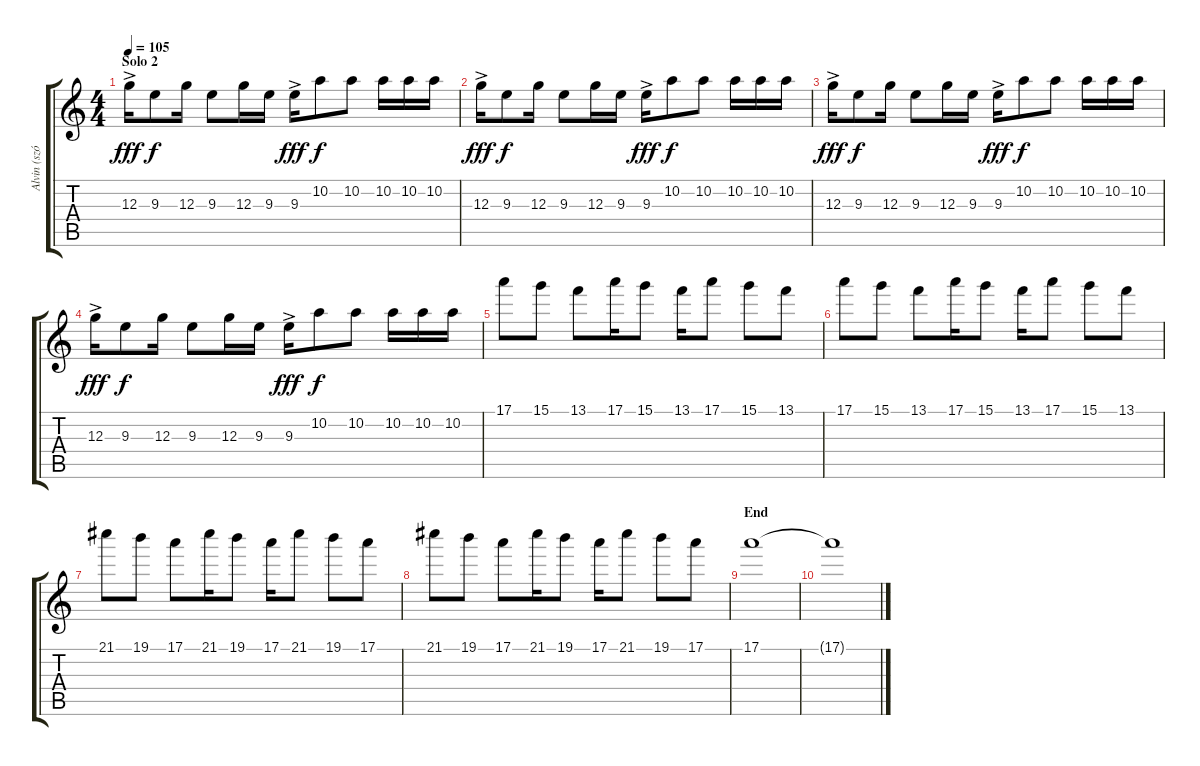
\track ("Alvin (szóló)" "Alvin (szó") {instrument distortionguitar}
\staff {score tabs}
\tuning (E4 B3 G3 D3 A2 E2) {hide}
\ts (4 4)
\section ("" "Solo 2")
\tempo 105
\clef g2
\ks c
12.3{ac}.16{dy fff} 9.3.8{dy f} 12.3.16 9.3.8 12.3.16 9.3.16 9.3{ac}.16{dy fff} 10.2.8{dy f} 10.2.8 10.2.16 10.2.16 10.2.16 |
12.3{ac}.16{dy fff} 9.3.8{dy f} 12.3.16 9.3.8 12.3.16 9.3.16 9.3{ac}.16{dy fff} 10.2.8{dy f} 10.2.8 10.2.16 10.2.16 10.2.16 |
12.3{ac}.16{dy fff} 9.3.8{dy f} 12.3.16 9.3.8 12.3.16 9.3.16 9.3{ac}.16{dy fff} 10.2.8{dy f} 10.2.8 10.2.16 10.2.16 10.2.16 |
12.3{ac}.16{dy fff} 9.3.8{dy f} 12.3.16 9.3.8 12.3.16 9.3.16 9.3{ac}.16{dy fff} 10.2.8{dy f} 10.2.8 10.2.16 10.2.16 10.2.16 |
17.1.8 15.1.8 13.1.8 17.1.16 15.1.8 13.1.16 17.1.8 15.1.8 13.1.8 |
17.1.8 15.1.8 13.1.8 17.1.16 15.1.8 13.1.16 17.1.8 15.1.8 13.1.8 |
21.1.8 19.1.8 17.1.8 21.1.16 19.1.8 17.1.16 21.1.8 19.1.8 17.1.8 |
21.1.8 19.1.8 17.1.8 21.1.16 19.1.8 17.1.16 21.1.8 19.1.8 17.1.8 |
\section ("" "End")
17.1.1{volume 6} |
17.1{t}.1
